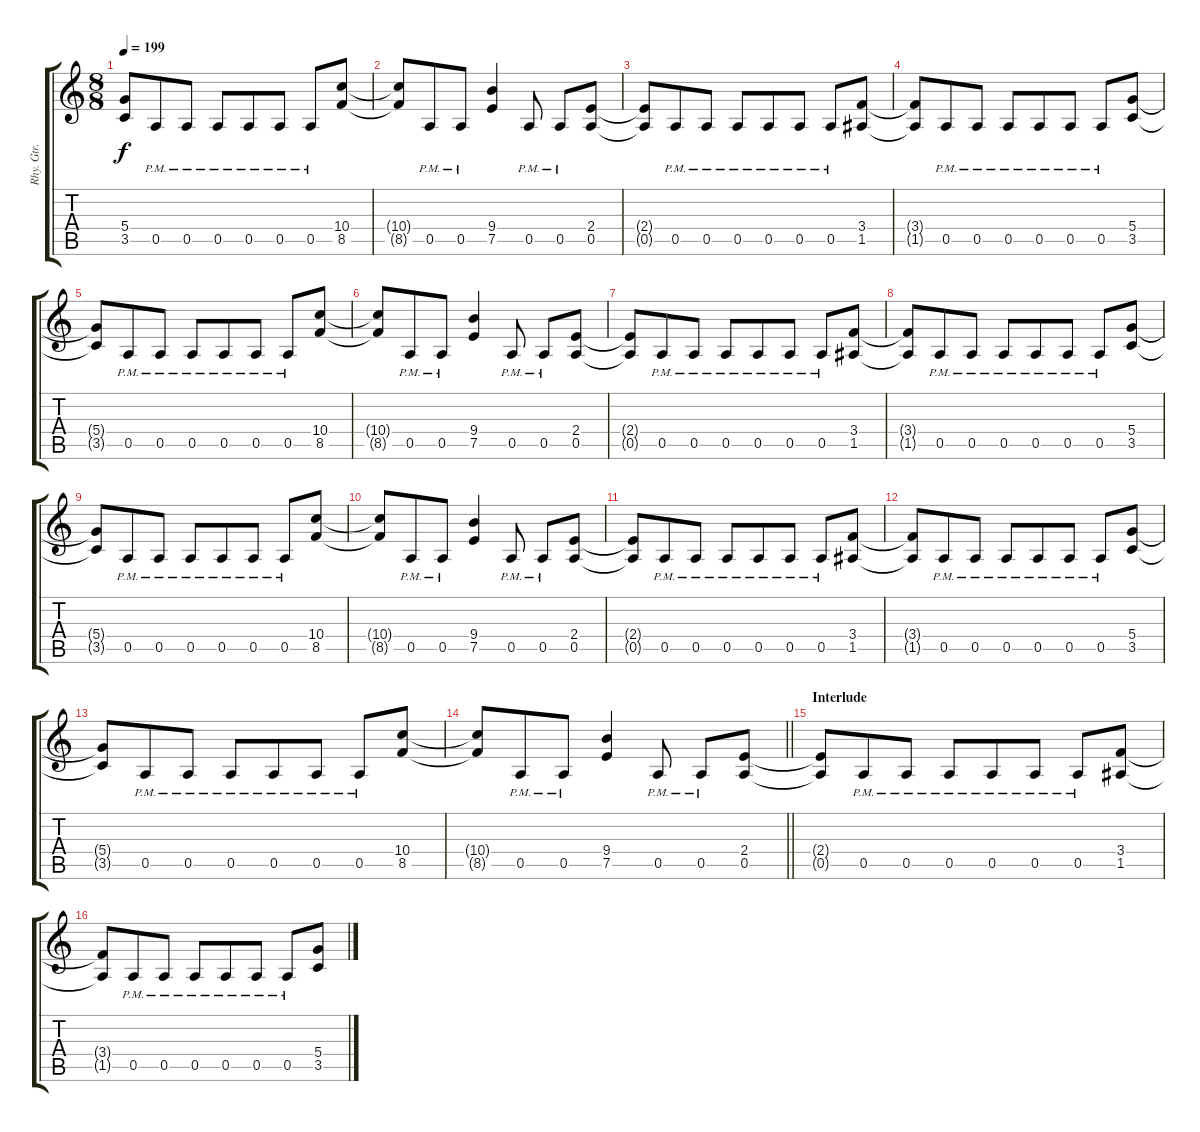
\track ("Rhy. Gtr. 2" "Rhy. Gtr. ") {instrument distortionguitar}
\staff {score tabs}
\tuning (E4 B3 G3 D3 A2 E2) {hide}
\ts (8 8)
\tempo 199
\clef g2
\ks c
(5.4{t} 3.5{t}).8{dy f} 0.5{pm}.8 0.5{pm}.8 0.5{pm}.8 0.5{pm}.8 0.5{pm}.8 0.5{pm}.8 (10.4 8.5).8 |
(10.4{t} 8.5{t}).8 0.5{pm}.8 0.5{pm}.8 (9.4 7.5).4 0.5{pm}.8 0.5{pm}.8 (2.4 0.5).8 |
(2.4{t} 0.5{t}).8 0.5{pm}.8 0.5{pm}.8 0.5{pm}.8 0.5{pm}.8 0.5{pm}.8 0.5{pm}.8 (3.4 1.5).8 |
(3.4{t} 1.5{t}).8 0.5{pm}.8 0.5{pm}.8 0.5{pm}.8 0.5{pm}.8 0.5{pm}.8 0.5{pm}.8 (5.4 3.5).8 |
(5.4{t} 3.5{t}).8 0.5{pm}.8 0.5{pm}.8 0.5{pm}.8 0.5{pm}.8 0.5{pm}.8 0.5{pm}.8 (10.4 8.5).8 |
(10.4{t} 8.5{t}).8 0.5{pm}.8 0.5{pm}.8 (9.4 7.5).4 0.5{pm}.8 0.5{pm}.8 (2.4 0.5).8 |
(2.4{t} 0.5{t}).8 0.5{pm}.8 0.5{pm}.8 0.5{pm}.8 0.5{pm}.8 0.5{pm}.8 0.5{pm}.8 (3.4 1.5).8 |
(3.4{t} 1.5{t}).8 0.5{pm}.8 0.5{pm}.8 0.5{pm}.8 0.5{pm}.8 0.5{pm}.8 0.5{pm}.8 (5.4 3.5).8 |
(5.4{t} 3.5{t}).8 0.5{pm}.8 0.5{pm}.8 0.5{pm}.8 0.5{pm}.8 0.5{pm}.8 0.5{pm}.8 (10.4 8.5).8 |
(10.4{t} 8.5{t}).8 0.5{pm}.8 0.5{pm}.8 (9.4 7.5).4 0.5{pm}.8 0.5{pm}.8 (2.4 0.5).8 |
(2.4{t} 0.5{t}).8 0.5{pm}.8 0.5{pm}.8 0.5{pm}.8 0.5{pm}.8 0.5{pm}.8 0.5{pm}.8 (3.4 1.5).8 |
(3.4{t} 1.5{t}).8 0.5{pm}.8 0.5{pm}.8 0.5{pm}.8 0.5{pm}.8 0.5{pm}.8 0.5{pm}.8 (5.4 3.5).8 |
(5.4{t} 3.5{t}).8 0.5{pm}.8 0.5{pm}.8 0.5{pm}.8 0.5{pm}.8 0.5{pm}.8 0.5{pm}.8 (10.4 8.5).8 |
\barLineRight lightlight
(10.4{t} 8.5{t}).8 0.5{pm}.8 0.5{pm}.8 (9.4 7.5).4 0.5{pm}.8 0.5{pm}.8 (2.4 0.5).8 |
\section ("" "Interlude")
(2.4{t} 0.5{t}).8 0.5{pm}.8 0.5{pm}.8 0.5{pm}.8 0.5{pm}.8 0.5{pm}.8 0.5{pm}.8 (3.4 1.5).8 |
(3.4{t} 1.5{t}).8 0.5{pm}.8 0.5{pm}.8 0.5{pm}.8 0.5{pm}.8 0.5{pm}.8 0.5{pm}.8 (5.4 3.5).8
